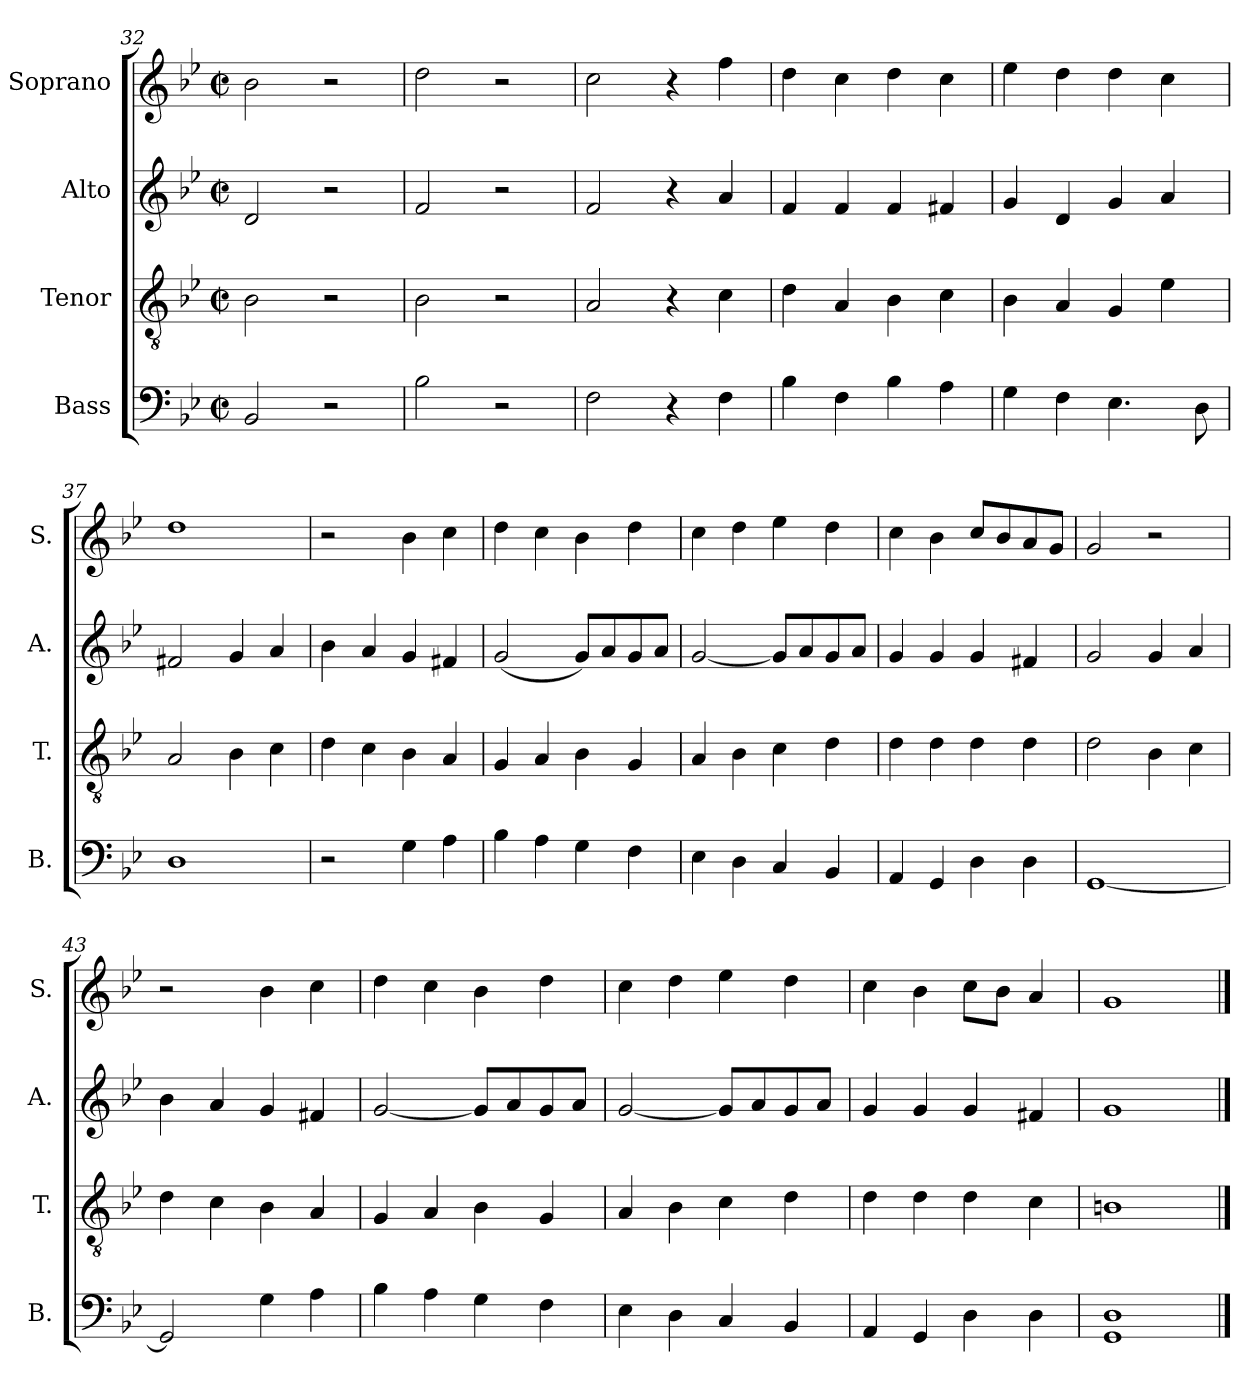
**kern	**kern	**kern	**kern
*part4	*part3	*part2	*part1
*staff4	*staff3	*staff2	*staff1
*I"Bass	*I"Tenor	*I"Alto	*I"Soprano
*I'B.	*I'T.	*I'A.	*I'S.
*clefF4	*clefGv2	*clefG2	*clefG2
*k[b-e-]	*k[b-e-]	*k[b-e-]	*k[b-e-]
*M2/2	*M2/2	*M2/2	*M2/2
*met(c|)	*met(c|)	*met(c|)	*met(c|)
=32	=32	=32	=32
2BB-/	2B-\	2d/	2b-\
2r	2r	2r	2r
=33	=33	=33	=33
2B-\	2B-\	2f/	2dd\
2r	2r	2r	2r
=34	=34	=34	=34
2F\	2A/	2f/	2cc\
4r	4r	4r	4r
4F\	4c\	4a/	4ff\
=35	=35	=35	=35
4B-\	4d\	4f/	4dd\
4F\	4A/	4f/	4cc\
4B-\	4B-\	4f/	4dd\
4A\	4c\	4f#X/	4cc\
!!LO:LB:g=z
=36	=36	=36	=36
4G\	4B-\	4g/	4ee-\
4F\	4A/	4d/	4dd\
4.E-\	4G/	4g/	4dd\
.	4e-\	4a/	4cc\
8D\	.	.	.
=37	=37	=37	=37
1D	2A/	2f#X/	1dd
.	4B-\	4g/	.
.	4c\	4a/	.
=38	=38	=38	=38
2r	4d\	4b-\	2r
.	4c\	4a/	.
4G\	4B-\	4g/	4b-\
4A\	4A/	4f#X/	4cc\
=39	=39	=39	=39
4B-\	4G/	(2g/	4dd\
4A\	4A/	.	4cc\
4G\	4B-\	8g/L)	4b-\
.	.	8a/	.
4F\	4G/	8g/	4dd\
.	.	8a/J	.
=40	=40	=40	=40
4E-\	4A/	[2g/	4cc\
4D\	4B-\	.	4dd\
4C/	4c\	8g/L]	4ee-\
.	.	8a/	.
4BB-/	4d\	8g/	4dd\
.	.	8a/J	.
=41	=41	=41	=41
4AA/	4d\	4g/	4cc\
4GG/	4d\	4g/	4b-\
4D\	4d\	4g/	8cc/L
.	.	.	8b-/
4D\	4d\	4f#X/	8a/
.	.	.	8g/J
=42	=42	=42	=42
[1GG	2d\	2g/	2g/
.	4B-\	4g/	2r
.	4c\	4a/	.
!!LO:PB:g=z
=43	=43	=43	=43
2GG/]	4d\	4b-\	2r
.	4c\	4a/	.
4G\	4B-\	4g/	4b-\
4A\	4A/	4f#X/	4cc\
=44	=44	=44	=44
4B-\	4G/	[2g/	4dd\
4A\	4A/	.	4cc\
4G\	4B-\	8g/L]	4b-\
.	.	8a/	.
4F\	4G/	8g/	4dd\
.	.	8a/J	.
=45	=45	=45	=45
4E-\	4A/	[2g/	4cc\
4D\	4B-\	.	4dd\
4C/	4c\	8g/L]	4ee-\
.	.	8a/	.
4BB-/	4d\	8g/	4dd\
.	.	8a/J	.
=46	=46	=46	=46
4AA/	4d\	4g/	4cc\
4GG/	4d\	4g/	4b-\
4D\	4d\	4g/	8cc\L
.	.	.	8b-\J
4D\	4c\	4f#X/	4a/
=47	=47	=47	=47
1GG 1D	1Bn	1g	1g
==	==	==	==
*-	*-	*-	*-
